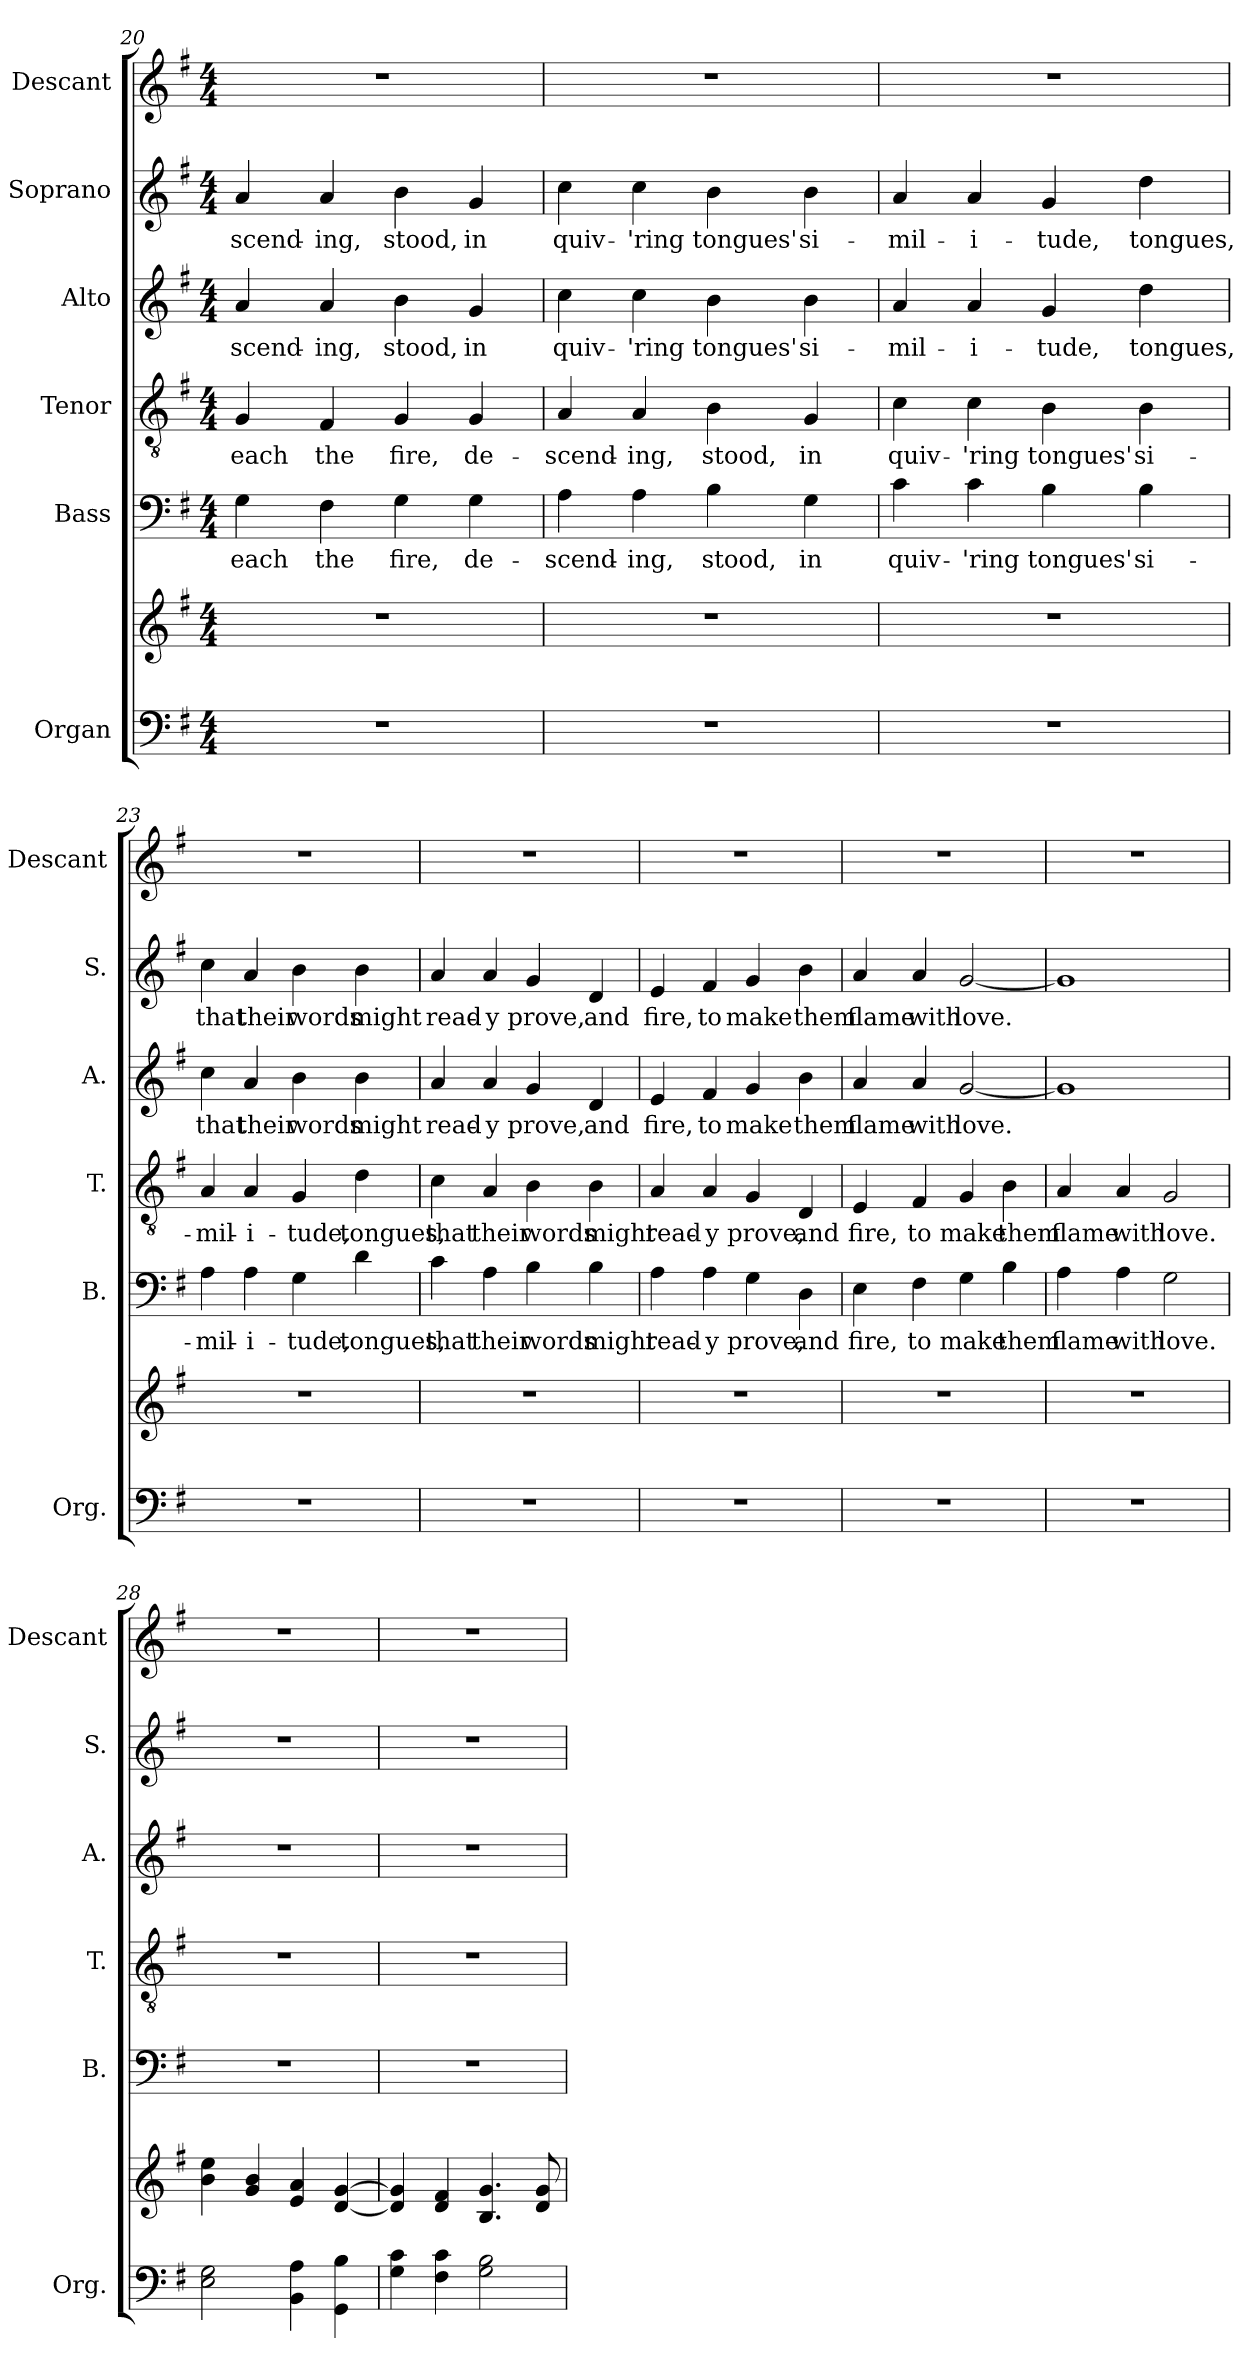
**kern	**kern	**kern	**text	**kern	**text	**kern	**text	**kern	**text	**kern
*part6	*part6	*part5	*part5	*part4	*part4	*part3	*part3	*part2	*part2	*part1
*staff7	*staff6	*staff5	*staff5	*staff4	*staff4	*staff3	*staff3	*staff2	*staff2	*staff1
*I"Organ	*	*I"Bass	*	*I"Tenor	*	*I"Alto	*	*I"Soprano	*	*I"Descant
*I'Org.	*	*I'B.	*	*I'T.	*	*I'A.	*	*I'S.	*	*I'Descant
!!LO:LB:g=z
*clefF4	*clefG2	*clefF4	*	*clefGv2	*	*clefG2	*	*clefG2	*	*clefG2
*k[f#]	*k[f#]	*k[f#]	*	*k[f#]	*	*k[f#]	*	*k[f#]	*	*k[f#]
*M4/4	*M4/4	*M4/4	*	*M4/4	*	*M4/4	*	*M4/4	*	*M4/4
=20	=20	=20	=20	=20	=20	=20	=20	=20	=20	=20
!	!	!	!LO:LY:b	!	!LO:LY:b	!	!LO:LY:b	!	!LO:LY:b	!
1r	1r	4G\	each	4G/	each	4a/	-scend-	4a/	-scend-	1r
!	!	!	!LO:LY:b	!	!LO:LY:b	!	!LO:LY:b	!	!LO:LY:b	!
.	.	4F#\	the	4F#/	the	4a/	-ing,	4a/	-ing,	.
!	!	!	!LO:LY:b	!	!LO:LY:b	!	!LO:LY:b	!	!LO:LY:b	!
.	.	4G\	fire,	4G/	fire,	4b\	stood,	4b\	stood,	.
!	!	!	!LO:LY:b	!	!LO:LY:b	!	!LO:LY:b	!	!LO:LY:b	!
.	.	4G\	de-	4G/	de-	4g/	in	4g/	in	.
=21	=21	=21	=21	=21	=21	=21	=21	=21	=21	=21
!	!	!	!LO:LY:b	!	!LO:LY:b	!	!LO:LY:b	!	!LO:LY:b	!
1r	1r	4A\	-scend-	4A/	-scend-	4cc\	quiv-	4cc\	quiv-	1r
!	!	!	!LO:LY:b	!	!LO:LY:b	!	!LO:LY:b	!	!LO:LY:b	!
.	.	4A\	-ing,	4A/	-ing,	4cc\	-'ring	4cc\	-'ring	.
!	!	!	!LO:LY:b	!	!LO:LY:b	!	!LO:LY:b	!	!LO:LY:b	!
.	.	4B\	stood,	4B\	stood,	4b\	tongues'	4b\	tongues'	.
!	!	!	!LO:LY:b	!	!LO:LY:b	!	!LO:LY:b	!	!LO:LY:b	!
.	.	4G\	in	4G/	in	4b\	si-	4b\	si-	.
=22	=22	=22	=22	=22	=22	=22	=22	=22	=22	=22
!	!	!	!LO:LY:b	!	!LO:LY:b	!	!LO:LY:b	!	!LO:LY:b	!
1r	1r	4c\	quiv-	4c\	quiv-	4a/	-mil-	4a/	-mil-	1r
!	!	!	!LO:LY:b	!	!LO:LY:b	!	!LO:LY:b	!	!LO:LY:b	!
.	.	4c\	-'ring	4c\	-'ring	4a/	-i-	4a/	-i-	.
!	!	!	!LO:LY:b	!	!LO:LY:b	!	!LO:LY:b	!	!LO:LY:b	!
.	.	4B\	tongues'	4B\	tongues'	4g/	-tude,	4g/	-tude,	.
!	!	!	!LO:LY:b	!	!LO:LY:b	!	!LO:LY:b	!	!LO:LY:b	!
.	.	4B\	si-	4B\	si-	4dd\	tongues,	4dd\	tongues,	.
!!LO:PB:g=z
=23	=23	=23	=23	=23	=23	=23	=23	=23	=23	=23
!	!	!	!LO:LY:b	!	!LO:LY:b	!	!LO:LY:b	!	!LO:LY:b	!
1r	1r	4A\	-mil-	4A/	-mil-	4cc\	that	4cc\	that	1r
!	!	!	!LO:LY:b	!	!LO:LY:b	!	!LO:LY:b	!	!LO:LY:b	!
.	.	4A\	-i-	4A/	-i-	4a/	their	4a/	their	.
!	!	!	!LO:LY:b	!	!LO:LY:b	!	!LO:LY:b	!	!LO:LY:b	!
.	.	4G\	-tude,	4G/	-tude,	4b\	words	4b\	words	.
!	!	!	!LO:LY:b	!	!LO:LY:b	!	!LO:LY:b	!	!LO:LY:b	!
.	.	4d\	tongues,	4d\	tongues,	4b\	might	4b\	might	.
=24	=24	=24	=24	=24	=24	=24	=24	=24	=24	=24
!	!	!	!LO:LY:b	!	!LO:LY:b	!	!LO:LY:b	!	!LO:LY:b	!
1r	1r	4c\	that	4c\	that	4a/	read-	4a/	read-	1r
!	!	!	!LO:LY:b	!	!LO:LY:b	!	!LO:LY:b	!	!LO:LY:b	!
.	.	4A\	their	4A/	their	4a/	-y	4a/	-y	.
!	!	!	!LO:LY:b	!	!LO:LY:b	!	!LO:LY:b	!	!LO:LY:b	!
.	.	4B\	words	4B\	words	4g/	prove,	4g/	prove,	.
!	!	!	!LO:LY:b	!	!LO:LY:b	!	!LO:LY:b	!	!LO:LY:b	!
.	.	4B\	might	4B\	might	4d/	and	4d/	and	.
=25	=25	=25	=25	=25	=25	=25	=25	=25	=25	=25
!	!	!	!LO:LY:b	!	!LO:LY:b	!	!LO:LY:b	!	!LO:LY:b	!
1r	1r	4A\	read-	4A/	read-	4e/	fire,	4e/	fire,	1r
!	!	!	!LO:LY:b	!	!LO:LY:b	!	!LO:LY:b	!	!LO:LY:b	!
.	.	4A\	-y	4A/	-y	4f#/	to	4f#/	to	.
!	!	!	!LO:LY:b	!	!LO:LY:b	!	!LO:LY:b	!	!LO:LY:b	!
.	.	4G\	prove,	4G/	prove,	4g/	make	4g/	make	.
!	!	!	!LO:LY:b	!	!LO:LY:b	!	!LO:LY:b	!	!LO:LY:b	!
.	.	4D\	and	4D/	and	4b\	them	4b\	them	.
!!LO:LB:g=z
=26	=26	=26	=26	=26	=26	=26	=26	=26	=26	=26
!	!	!	!LO:LY:b	!	!LO:LY:b	!	!LO:LY:b	!	!LO:LY:b	!
1r	1r	4E\	fire,	4E/	fire,	4a/	flame	4a/	flame	1r
!	!	!	!LO:LY:b	!	!LO:LY:b	!	!LO:LY:b	!	!LO:LY:b	!
.	.	4F#\	to	4F#/	to	4a/	with	4a/	with	.
!	!	!	!LO:LY:b	!	!LO:LY:b	!	!LO:LY:b	!	!LO:LY:b	!
.	.	4G\	make	4G/	make	[2g/	love.	[2g/	love.	.
!	!	!	!LO:LY:b	!	!LO:LY:b	!	!	!	!	!
.	.	4B\	them	4B\	them	.	.	.	.	.
=27	=27	=27	=27	=27	=27	=27	=27	=27	=27	=27
!	!	!	!LO:LY:b	!	!LO:LY:b	!	!	!	!	!
1r	1r	4A\	flame	4A/	flame	1g]	.	1g]	.	1r
!	!	!	!LO:LY:b	!	!LO:LY:b	!	!	!	!	!
.	.	4A\	with	4A/	with	.	.	.	.	.
!	!	!	!LO:LY:b	!	!LO:LY:b	!	!	!	!	!
.	.	2G\	love.	2G/	love.	.	.	.	.	.
=28	=28	=28	=28	=28	=28	=28	=28	=28	=28	=28
2E\ 2G\	4b\ 4ee\	1r	.	1r	.	1r	.	1r	.	1r
.	4g/ 4b/	.	.	.	.	.	.	.	.	.
4BB\ 4A\	4e/ 4a/	.	.	.	.	.	.	.	.	.
4GG\ 4B\	[4d/ [4g/	.	.	.	.	.	.	.	.	.
=29	=29	=29	=29	=29	=29	=29	=29	=29	=29	=29
4G\ 4c\	4d/] 4g/]	1r	.	1r	.	1r	.	1r	.	1r
4F#\ 4c\	4d/ 4f#/	.	.	.	.	.	.	.	.	.
2G\ 2B\	4.B/ 4.g/	.	.	.	.	.	.	.	.	.
.	8d/ 8g/	.	.	.	.	.	.	.	.	.
=	=	=	=	=	=	=	=	=	=	=
*-	*-	*-	*-	*-	*-	*-	*-	*-	*-	*-
